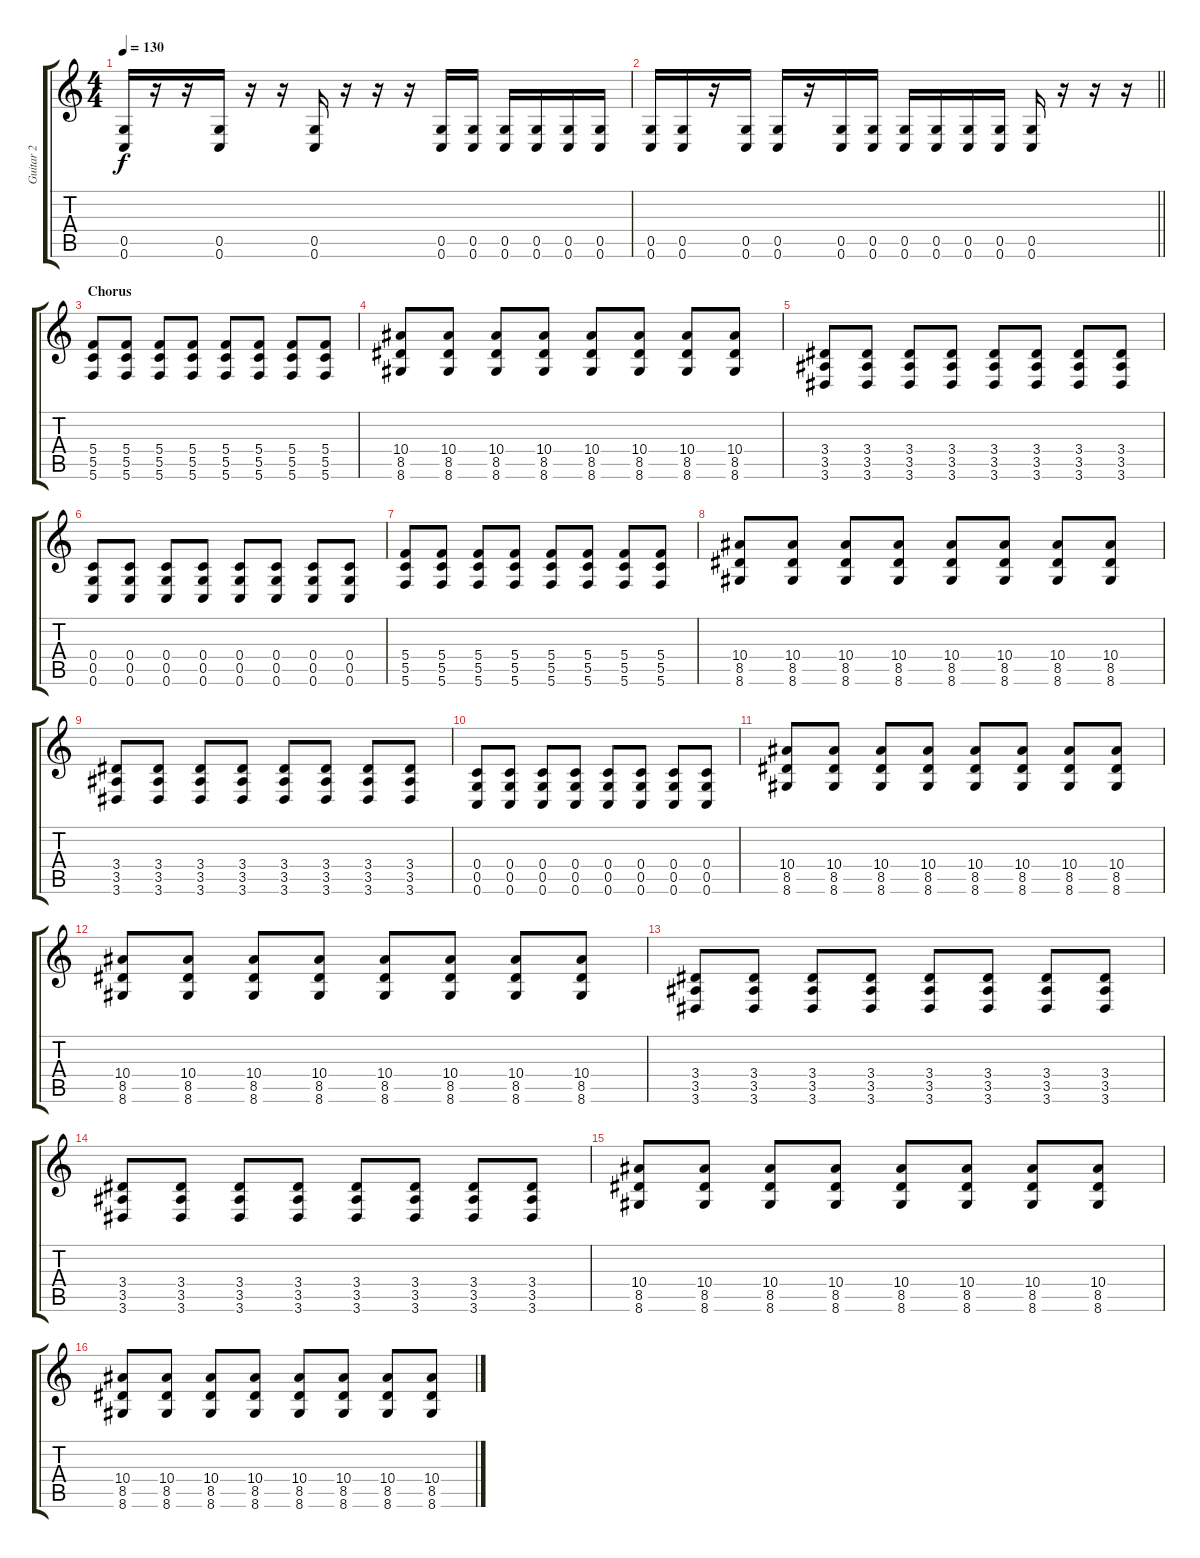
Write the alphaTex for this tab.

\track ("Guitar 2" "Guitar 2") {instrument distortionguitar}
\staff {score tabs}
\tuning (D4 A3 F3 C3 G2 C2) {hide}
\ts (4 4)
\tempo 130
\clef g2
\ks c
(0.5 0.6).16{dy f} r.16 r.16 (0.5 0.6).16 r.16 r.16 (0.5 0.6).16 r.16 r.16 r.16 (0.5 0.6).16 (0.5 0.6).16 (0.5 0.6).16 (0.5 0.6).16 (0.5 0.6).16 (0.5 0.6).16 |
\barLineRight lightlight
(0.5 0.6).16 (0.5 0.6).16 r.16 (0.5 0.6).16 (0.5 0.6).16 r.16 (0.5 0.6).16 (0.5 0.6).16 (0.5 0.6).16 (0.5 0.6).16 (0.5 0.6).16 (0.5 0.6).16 (0.5 0.6).16 r.16 r.16 r.16 |
\section ("" "Chorus")
(5.4 5.5 5.6).8 (5.4 5.5 5.6).8 (5.4 5.5 5.6).8 (5.4 5.5 5.6).8 (5.4 5.5 5.6).8 (5.4 5.5 5.6).8 (5.4 5.5 5.6).8 (5.4 5.5 5.6).8 |
(10.4 8.5 8.6).8 (10.4 8.5 8.6).8 (10.4 8.5 8.6).8 (10.4 8.5 8.6).8 (10.4 8.5 8.6).8 (10.4 8.5 8.6).8 (10.4 8.5 8.6).8 (10.4 8.5 8.6).8 |
(3.4 3.5 3.6).8 (3.4 3.5 3.6).8 (3.4 3.5 3.6).8 (3.4 3.5 3.6).8 (3.4 3.5 3.6).8 (3.4 3.5 3.6).8 (3.4 3.5 3.6).8 (3.4 3.5 3.6).8 |
(0.4 0.5 0.6).8 (0.4 0.5 0.6).8 (0.4 0.5 0.6).8 (0.4 0.5 0.6).8 (0.4 0.5 0.6).8 (0.4 0.5 0.6).8 (0.4 0.5 0.6).8 (0.4 0.5 0.6).8 |
(5.4 5.5 5.6).8 (5.4 5.5 5.6).8 (5.4 5.5 5.6).8 (5.4 5.5 5.6).8 (5.4 5.5 5.6).8 (5.4 5.5 5.6).8 (5.4 5.5 5.6).8 (5.4 5.5 5.6).8 |
(10.4 8.5 8.6).8 (10.4 8.5 8.6).8 (10.4 8.5 8.6).8 (10.4 8.5 8.6).8 (10.4 8.5 8.6).8 (10.4 8.5 8.6).8 (10.4 8.5 8.6).8 (10.4 8.5 8.6).8 |
(3.4 3.5 3.6).8 (3.4 3.5 3.6).8 (3.4 3.5 3.6).8 (3.4 3.5 3.6).8 (3.4 3.5 3.6).8 (3.4 3.5 3.6).8 (3.4 3.5 3.6).8 (3.4 3.5 3.6).8 |
(0.4 0.5 0.6).8 (0.4 0.5 0.6).8 (0.4 0.5 0.6).8 (0.4 0.5 0.6).8 (0.4 0.5 0.6).8 (0.4 0.5 0.6).8 (0.4 0.5 0.6).8 (0.4 0.5 0.6).8 |
(10.4 8.5 8.6).8 (10.4 8.5 8.6).8 (10.4 8.5 8.6).8 (10.4 8.5 8.6).8 (10.4 8.5 8.6).8 (10.4 8.5 8.6).8 (10.4 8.5 8.6).8 (10.4 8.5 8.6).8 |
(10.4 8.5 8.6).8 (10.4 8.5 8.6).8 (10.4 8.5 8.6).8 (10.4 8.5 8.6).8 (10.4 8.5 8.6).8 (10.4 8.5 8.6).8 (10.4 8.5 8.6).8 (10.4 8.5 8.6).8 |
(3.4 3.5 3.6).8 (3.4 3.5 3.6).8 (3.4 3.5 3.6).8 (3.4 3.5 3.6).8 (3.4 3.5 3.6).8 (3.4 3.5 3.6).8 (3.4 3.5 3.6).8 (3.4 3.5 3.6).8 |
(3.4 3.5 3.6).8 (3.4 3.5 3.6).8 (3.4 3.5 3.6).8 (3.4 3.5 3.6).8 (3.4 3.5 3.6).8 (3.4 3.5 3.6).8 (3.4 3.5 3.6).8 (3.4 3.5 3.6).8 |
(10.4 8.5 8.6).8 (10.4 8.5 8.6).8 (10.4 8.5 8.6).8 (10.4 8.5 8.6).8 (10.4 8.5 8.6).8 (10.4 8.5 8.6).8 (10.4 8.5 8.6).8 (10.4 8.5 8.6).8 |
(10.4 8.5 8.6).8 (10.4 8.5 8.6).8 (10.4 8.5 8.6).8 (10.4 8.5 8.6).8 (10.4 8.5 8.6).8 (10.4 8.5 8.6).8 (10.4 8.5 8.6).8 (10.4 8.5 8.6).8
